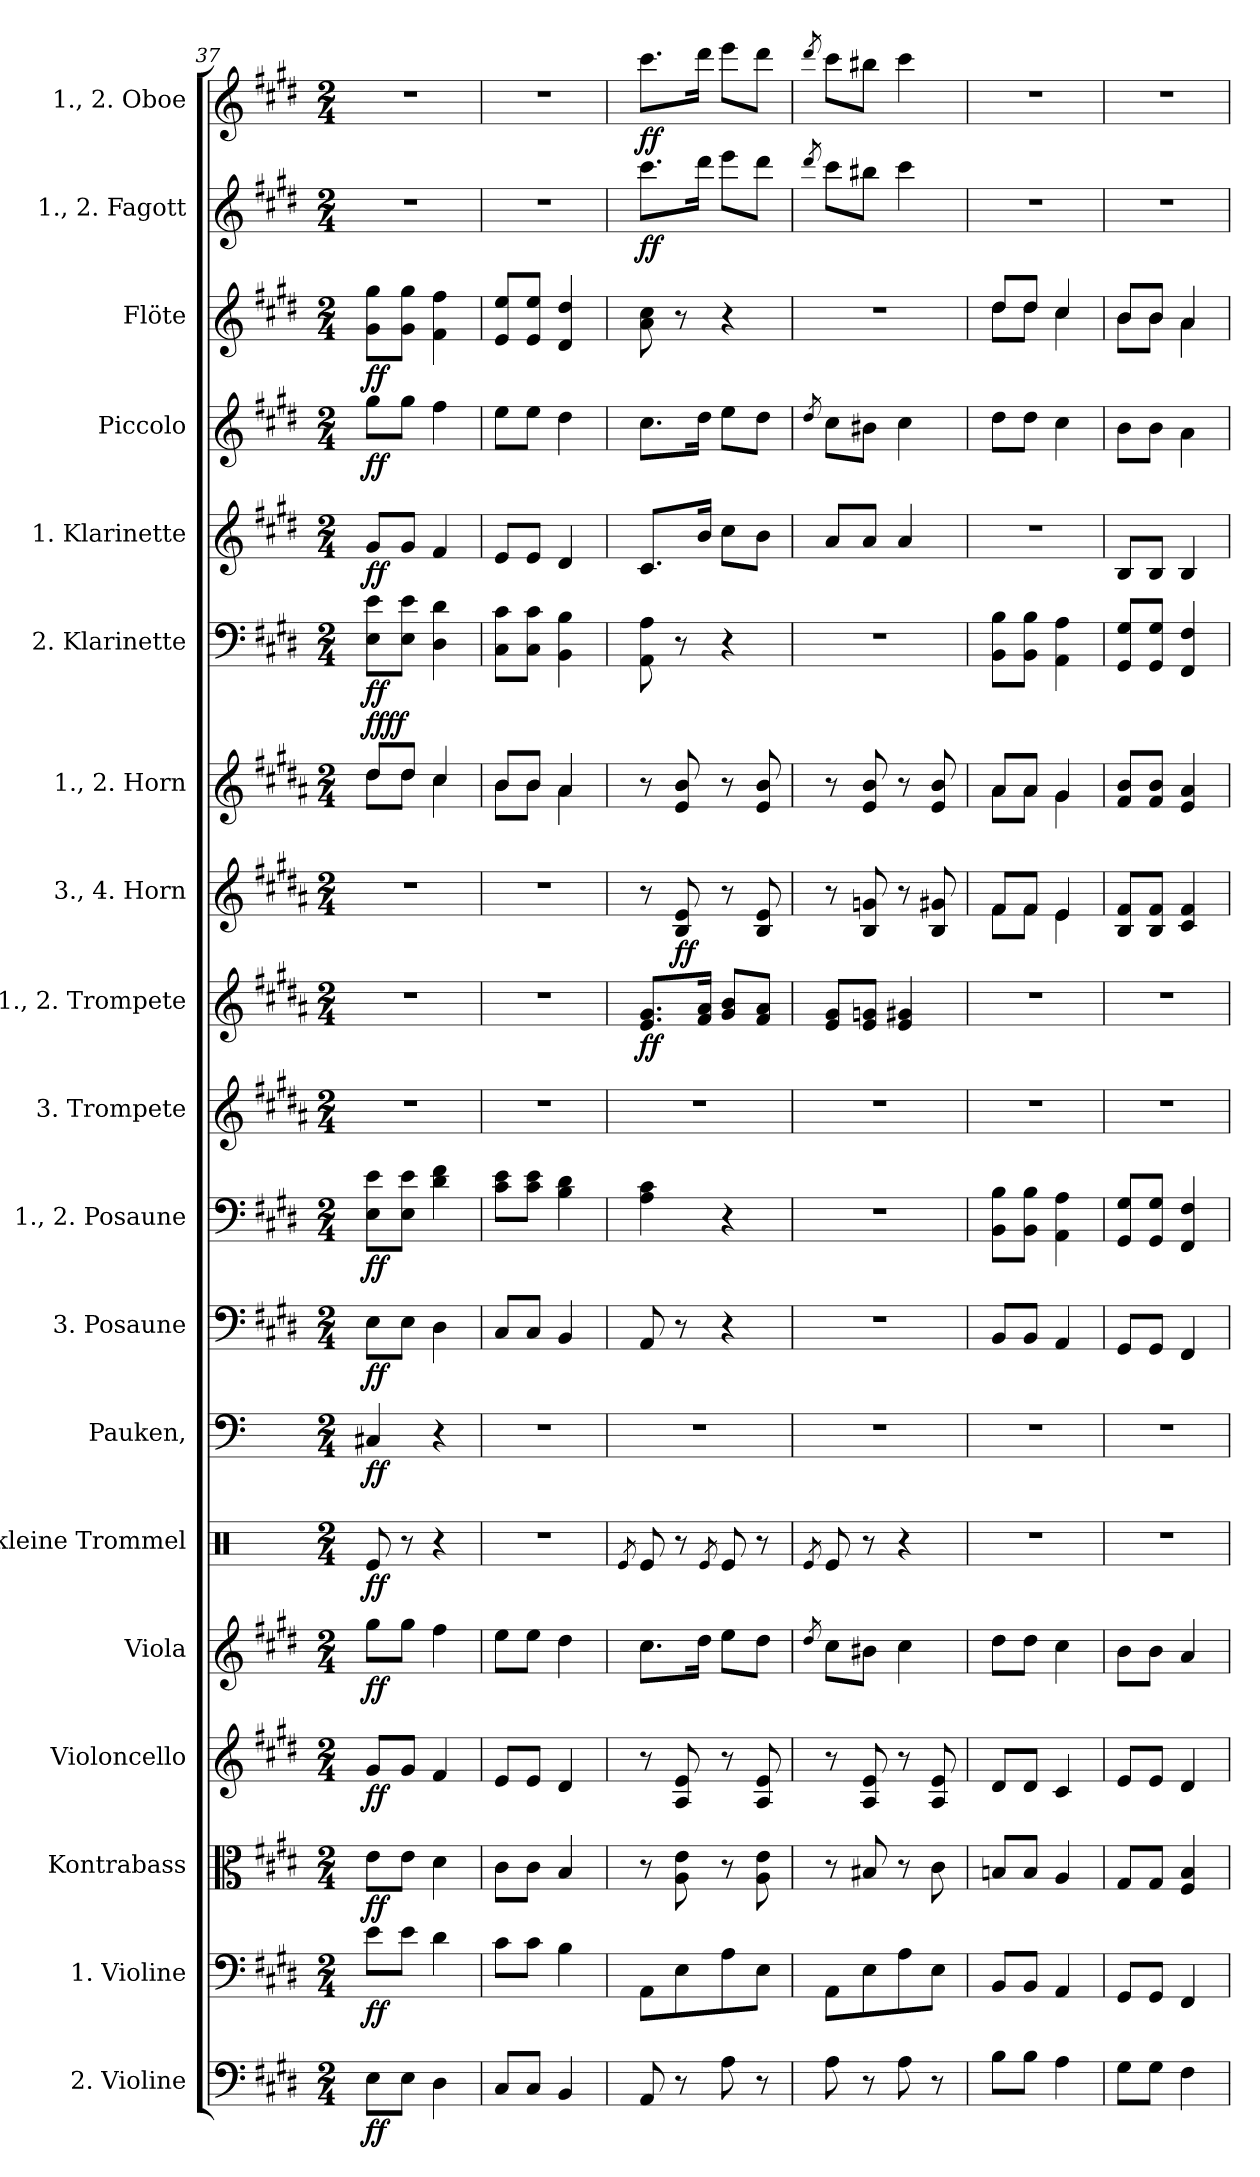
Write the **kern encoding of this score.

**kern	**dynam	**kern	**dynam	**kern	**dynam	**kern	**dynam	**kern	**dynam	**kern	**dynam	**kern	**dynam	**kern	**dynam	**kern	**dynam	**kern	**kern	**dynam	**kern	**dynam	**kern	**dynam	**kern	**dynam	**kern	**dynam	**kern	**dynam	**kern	**dynam	**kern	**dynam	**kern	**dynam
*part19	*part19	*part18	*part18	*part17	*part17	*part16	*part16	*part15	*part15	*part14	*part14	*part13	*part13	*part12	*part12	*part11	*part11	*part10	*part9	*part9	*part8	*part8	*part7	*part7	*part6	*part6	*part5	*part5	*part4	*part4	*part3	*part3	*part2	*part2	*part1	*part1
*staff19	*staff19	*staff18	*staff18	*staff17	*staff17	*staff16	*staff16	*staff15	*staff15	*staff14	*staff14	*staff13	*staff13	*staff12	*staff12	*staff11	*staff11	*staff10	*staff9	*staff9	*staff8	*staff8	*staff7	*staff7	*staff6	*staff6	*staff5	*staff5	*staff4	*staff4	*staff3	*staff3	*staff2	*staff2	*staff1	*staff1
*I"2. Violine	*	*I"1. Violine	*	*I"Kontrabass	*	*I"Violoncello	*	*I"Viola	*	*I"kleine Trommel	*	*I"Pauken,	*	*I"3. Posaune	*	*I"1., 2. Posaune	*	*I"3. Trompete	*I"1., 2. Trompete	*	*I"3., 4. Horn	*	*I"1., 2. Horn	*	*I"2. Klarinette	*	*I"1. Klarinette	*	*I"Piccolo	*	*I"Flöte	*	*I"1., 2. Fagott	*	*I"1., 2. Oboe	*
*I'2. Vl.	*	*I'1. Vl.	*	*I'Kb.	*	*I'Vc.	*	*I'Va.	*	*I'kl. Tr.	*	*I'Pk.,	*	*I'3. Pos.	*	*I'1., 2. Pos.	*	*I'3. Trp.	*I'1., 2. Trp.	*	*I'3., 4. Hr.	*	*I'1., 2.  Hr.	*	*I'2. Klar.	*	*I'1. Klar.	*	*I'Picc.	*	*I'Fl.	*	*I'1., 2. Fag.	*	*I'1., 2. Ob.	*
*clefF4	*	*clefF4	*	*clefC3	*	*clefG2	*	*clefG2	*	*clefX	*	*clefF4	*	*clefF4	*	*clefF4	*	*clefG2	*clefG2	*	*clefG2	*	*clefG2	*	*clefF4	*	*clefG2	*	*clefG2	*	*clefG2	*	*clefG2	*	*clefG2	*
*ITrd7c12	*	*	*	*	*	*	*	*	*	*	*	*	*	*	*	*	*	*ITrd-3c-5	*ITrd-3c-5	*	*ITrd4c7	*	*ITrd4c7	*	*	*	*ITrd1c2	*	*ITrd1c2	*	*	*	*ITrd-7c-12	*	*	*
*k[f#c#g#d#]	*	*k[f#c#g#d#]	*	*k[f#c#g#d#]	*	*k[f#c#g#d#]	*	*k[f#c#g#d#]	*	*k[]	*	*k[]	*	*k[f#c#g#d#]	*	*k[f#c#g#d#]	*	*k[f#c#g#d#]	*k[f#c#g#d#]	*	*k[f#c#g#d#]	*	*k[f#c#g#d#]	*	*k[f#c#g#d#]	*	*k[f#c#]	*	*k[f#c#]	*	*k[f#c#g#d#]	*	*k[f#c#g#d#]	*	*k[f#c#g#d#]	*
*M2/4	*	*M2/4	*	*M2/4	*	*M2/4	*	*M2/4	*	*M2/4	*	*M2/4	*	*M2/4	*	*M2/4	*	*M2/4	*M2/4	*	*M2/4	*	*M2/4	*	*M2/4	*	*M2/4	*	*M2/4	*	*M2/4	*	*M2/4	*	*M2/4	*
=37	=37	=37	=37	=37	=37	=37	=37	=37	=37	=37	=37	=37	=37	=37	=37	=37	=37	=37	=37	=37	=37	=37	=37	=37	=37	=37	=37	=37	=37	=37	=37	=37	=37	=37	=37	=37
*	*	*	*	*	*	*	*	*	*	*	*	*	*	*	*	*	*	*	*	*	*	*	*^	*	*	*	*	*	*	*	*	*	*	*	*	*
!	!LO:DY:b	!	!LO:DY:b	!	!LO:DY:b	!	!LO:DY:b	!	!LO:DY:b	!	!LO:DY:b	!	!LO:DY:b	!	!LO:DY:b	!	!LO:DY:b	!	!	!	!	!	!	!	!LO:DY:a	!	!	!	!	!	!	!	!	!	!	!	!
!	!	!	!	!	!	!	!	!	!	!	!	!	!	!	!	!	!	!	!	!	!	!	!	!	!LO:DY:n=1:b	!	!LO:DY:b	!	!LO:DY:b	!	!LO:DY:b	!	!LO:DY:b	!	!	!	!
8EE\L	ff	8e\L	ff	8e\L	ff	8g#/L	ff	8gg#\L	ff	8Re/	ff	4C#/	ff	8E\L	ff	8E\ 8e\L	ff	2r	2r	.	2r	.	8g#/L	8g#\L	ff ff	8E\ 8e\L	ff	8f#/L	ff	8ff#\L	ff	8g#\ 8gg#\L	ff	2r	.	2r	.
8EE\J	.	8e\J	.	8e\J	.	8g#/J	.	8gg#\J	.	8r	.	.	.	8E\J	.	8E\ 8e\J	.	.	.	.	.	.	8g#/J	8g#\J	.	8E\ 8e\J	.	8f#/J	.	8ff#\J	.	8g#\ 8gg#\J	.	.	.	.	.
4DD#\	.	4d#\	.	4d#\	.	4f#/	.	4ff#\	.	4r	.	4r	.	4D#\	.	4d#\ 4f#\	.	.	.	.	.	.	4f#/	4f#\	.	4D#\ 4d#\	.	4e/	.	4ee\	.	4f#\ 4ff#\	.	.	.	.	.
=38	=38	=38	=38	=38	=38	=38	=38	=38	=38	=38	=38	=38	=38	=38	=38	=38	=38	=38	=38	=38	=38	=38	=38	=38	=38	=38	=38	=38	=38	=38	=38	=38	=38	=38	=38	=38	=38
8CC#/L	.	8c#\L	.	8c#\L	.	8e/L	.	8ee\L	.	2r	.	2r	.	8C#/L	.	8c#\ 8e\L	.	2r	2r	.	2r	.	8e/L	8e\L	.	8C#\ 8c#\L	.	8d/L	.	8dd\L	.	8e/ 8ee/L	.	2r	.	2r	.
8CC#/J	.	8c#\J	.	8c#\J	.	8e/J	.	8ee\J	.	.	.	.	.	8C#/J	.	8c#\ 8e\J	.	.	.	.	.	.	8e/J	8e\J	.	8C#\ 8c#\J	.	8d/J	.	8dd\J	.	8e/ 8ee/J	.	.	.	.	.
4BBB/	.	4B\	.	4B/	.	4d#/	.	4dd#\	.	.	.	.	.	4BB/	.	4B\ 4d#\	.	.	.	.	.	.	4d#/	4d#\	.	4BB\ 4B\	.	4c#/	.	4cc#\	.	4d#/ 4dd#/	.	.	.	.	.
*	*	*	*	*	*	*	*	*	*	*	*	*	*	*	*	*	*	*	*	*	*	*	*v	*v	*	*	*	*	*	*	*	*	*	*	*	*	*
=39	=39	=39	=39	=39	=39	=39	=39	=39	=39	=39	=39	=39	=39	=39	=39	=39	=39	=39	=39	=39	=39	=39	=39	=39	=39	=39	=39	=39	=39	=39	=39	=39	=39	=39	=39	=39
.	.	.	.	.	.	.	.	.	.	8qRe/	.	.	.	.	.	.	.	.	.	.	.	.	.	.	.	.	.	.	.	.	.	.	.	.	.	.
!	!	!	!	!	!	!	!	!	!	!	!	!	!	!	!	!	!	!	!	!LO:DY:b	!	!	!	!	!	!	!	!	!	!	!	!	!	!LO:DY:b	!	!LO:DY:b
8AAA/	.	8AA\L	.	8r	.	8r	.	8.cc#\L	.	8Re/	.	2r	.	8AA/	.	4A\ 4c#\	.	2r	8.a/ 8.cc#/L	ff	8r	.	8r	.	8AA\ 8A\	.	8.B/L	.	8.b\L	.	8a\ 8cc#\	.	8.cccc#\L	ff	8.ccc#\L	ff
!	!	!	!	!	!	!	!	!	!	!	!	!	!	!	!	!	!	!	!	!	!	!LO:DY:b	!	!	!	!	!	!	!	!	!	!	!	!	!	!
8r	.	8E\	.	8A\ 8e\	.	8A/ 8e/	.	.	.	8r	.	.	.	8r	.	.	.	.	.	.	8E/ 8A/	ff	8A/ 8e/	.	8r	.	.	.	.	.	8r	.	.	.	.	.
.	.	.	.	.	.	.	.	16dd#\Jk	.	.	.	.	.	.	.	.	.	.	16b/ 16dd#/Jk	.	.	.	.	.	.	.	16a/Jk	.	16cc#\Jk	.	.	.	16dddd#\Jk	.	16ddd#\Jk	.
.	.	.	.	.	.	.	.	.	.	8qRe/	.	.	.	.	.	.	.	.	.	.	.	.	.	.	.	.	.	.	.	.	.	.	.	.	.	.
8AA\	.	8A\	.	8r	.	8r	.	8ee\L	.	8Re/	.	.	.	4r	.	4r	.	.	8cc#/ 8ee/L	.	8r	.	8r	.	4r	.	8b\L	.	8dd\L	.	4r	.	8eeee\L	.	8eee\L	.
8r	.	8E\J	.	8A\ 8e\	.	8A/ 8e/	.	8dd#\J	.	8r	.	.	.	.	.	.	.	.	8b/ 8dd#/J	.	8E/ 8A/	.	8A/ 8e/	.	.	.	8a\J	.	8cc#\J	.	.	.	8dddd#\J	.	8ddd#\J	.
=40	=40	=40	=40	=40	=40	=40	=40	=40	=40	=40	=40	=40	=40	=40	=40	=40	=40	=40	=40	=40	=40	=40	=40	=40	=40	=40	=40	=40	=40	=40	=40	=40	=40	=40	=40	=40
.	.	.	.	.	.	.	.	8qdd#/	.	8qRe/	.	.	.	.	.	.	.	.	.	.	.	.	.	.	.	.	.	.	8qcc#/	.	.	.	8qdddd#/	.	8qddd#/	.
8AA\	.	8AA\L	.	8r	.	8r	.	8cc#\L	.	8Re/	.	2r	.	2r	.	2r	.	2r	8a/ 8cc#/L	.	8r	.	8r	.	2r	.	8g/L	.	8b\L	.	2r	.	8cccc#\L	.	8ccc#\L	.
8r	.	8E\	.	8B#X/	.	8A/ 8e/	.	8b#X\J	.	8r	.	.	.	.	.	.	.	.	8a/ 8ccn/J	.	8E/ 8cn/	.	8A/ 8e/	.	.	.	8g/J	.	8a#X\J	.	.	.	8bbb#X\J	.	8bb#X\J	.
8AA\	.	8A\	.	8r	.	8r	.	4cc#\	.	4r	.	.	.	.	.	.	.	.	4a/ 4cc#X/	.	8r	.	8r	.	.	.	4g/	.	4b\	.	.	.	4cccc#\	.	4ccc#\	.
8r	.	8E\J	.	8c#\	.	8A/ 8e/	.	.	.	.	.	.	.	.	.	.	.	.	.	.	8E/ 8c#X/	.	8A/ 8e/	.	.	.	.	.	.	.	.	.	.	.	.	.
=41	=41	=41	=41	=41	=41	=41	=41	=41	=41	=41	=41	=41	=41	=41	=41	=41	=41	=41	=41	=41	=41	=41	=41	=41	=41	=41	=41	=41	=41	=41	=41	=41	=41	=41	=41	=41
*	*	*	*	*	*	*	*	*	*	*	*	*	*	*	*	*	*	*	*	*	*^	*	*^	*	*	*	*	*	*	*	*^	*	*	*	*	*
8BB\L	.	8BB/L	.	8Bn/L	.	8d#/L	.	8dd#\L	.	2r	.	2r	.	8BB/L	.	8BB\ 8B\L	.	2r	2r	.	8B/L	8B\L	.	8d#/L	8d#\L	.	8BB\ 8B\L	.	2r	.	8cc#\L	.	8dd#/L	8dd#\L	.	2r	.	2r	.
8BB\J	.	8BB/J	.	8B/J	.	8d#/J	.	8dd#\J	.	.	.	.	.	8BB/J	.	8BB\ 8B\J	.	.	.	.	8B/J	8B\J	.	8d#/J	8d#\J	.	8BB\ 8B\J	.	.	.	8cc#\J	.	8dd#/J	8dd#\J	.	.	.	.	.
4AA\	.	4AA/	.	4A/	.	4c#/	.	4cc#\	.	.	.	.	.	4AA/	.	4AA\ 4A\	.	.	.	.	4A/	4A\	.	4c#/	4c#\	.	4AA\ 4A\	.	.	.	4b\	.	4cc#/	4cc#\	.	.	.	.	.
*	*	*	*	*	*	*	*	*	*	*	*	*	*	*	*	*	*	*	*	*	*v	*v	*	*	*	*	*	*	*	*	*	*	*	*	*	*	*	*	*
*	*	*	*	*	*	*	*	*	*	*	*	*	*	*	*	*	*	*	*	*	*	*	*v	*v	*	*	*	*	*	*	*	*	*	*	*	*	*	*
=42	=42	=42	=42	=42	=42	=42	=42	=42	=42	=42	=42	=42	=42	=42	=42	=42	=42	=42	=42	=42	=42	=42	=42	=42	=42	=42	=42	=42	=42	=42	=42	=42	=42	=42	=42	=42	=42
8GG#\L	.	8GG#/L	.	8G#/L	.	8e/L	.	8b\L	.	2r	.	2r	.	8GG#/L	.	8GG#/ 8G#/L	.	2r	2r	.	8E/ 8B/L	.	8B/ 8e/L	.	8GG#/ 8G#/L	.	8A/L	.	8a\L	.	8b/L	8b\L	.	2r	.	2r	.
8GG#\J	.	8GG#/J	.	8G#/J	.	8e/J	.	8b\J	.	.	.	.	.	8GG#/J	.	8GG#/ 8G#/J	.	.	.	.	8E/ 8B/J	.	8B/ 8e/J	.	8GG#/ 8G#/J	.	8A/J	.	8a\J	.	8b/J	8b\J	.	.	.	.	.
4FF#\	.	4FF#/	.	4F#/ 4B/	.	4d#/	.	4a/	.	.	.	.	.	4FF#/	.	4FF#/ 4F#/	.	.	.	.	4F#/ 4B/	.	4A/ 4d#/	.	4FF#/ 4F#/	.	4A/	.	4g\	.	4a/	4a\	.	.	.	.	.
*	*	*	*	*	*	*	*	*	*	*	*	*	*	*	*	*	*	*	*	*	*	*	*	*	*	*	*	*	*	*	*v	*v	*	*	*	*	*
=	=	=	=	=	=	=	=	=	=	=	=	=	=	=	=	=	=	=	=	=	=	=	=	=	=	=	=	=	=	=	=	=	=	=	=	=
*-	*-	*-	*-	*-	*-	*-	*-	*-	*-	*-	*-	*-	*-	*-	*-	*-	*-	*-	*-	*-	*-	*-	*-	*-	*-	*-	*-	*-	*-	*-	*-	*-	*-	*-	*-	*-
